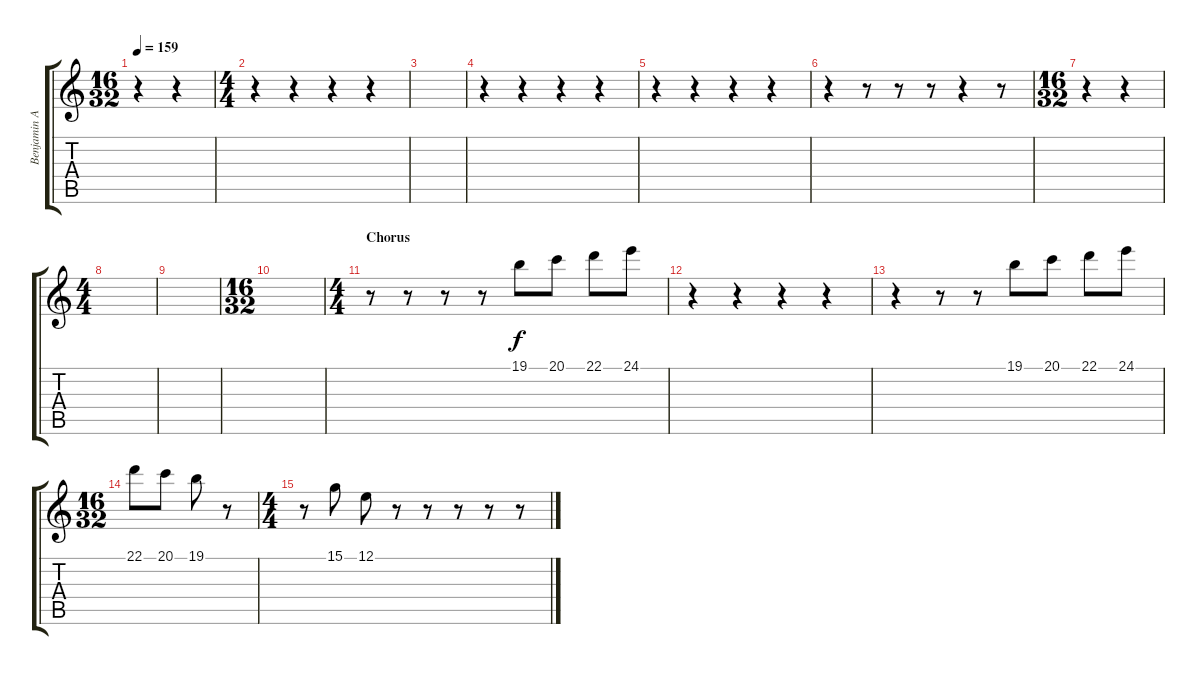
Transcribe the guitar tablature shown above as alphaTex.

\track ("Benjamin Andre (Kalimba)" "Benjamin A") {instrument kalimba}
\staff {score tabs}
\tuning (E4 B3 G3 D3 A2 E2) {hide}
\ts (16 32)
\tempo 159
\clef g2
\ks c
r.4{dy f} r.4 |
\ts (4 4)
r.4 r.4 r.4 r.4 |
|
r.4 r.4 r.4 r.4 |
r.4 r.4 r.4 r.4 |
r.4 r.8 r.8 r.8 r.4 r.8 |
\ts (16 32)
r.4 r.4 |
\ts (4 4)
|
|
\ts (16 32)
|
\ts (4 4)
\section ("" "Chorus")
r.8 r.8 r.8 r.8 19.1.8 20.1.8 22.1.8 24.1.8 |
r.4 r.4 r.4 r.4 |
r.4 r.8 r.8 19.1.8 20.1.8 22.1.8 24.1.8 |
\ts (16 32)
22.1.8 20.1.8 19.1.8 r.8 |
\ts (4 4)
r.8 15.1.8 12.1.8 r.8 r.8 r.8 r.8 r.8
